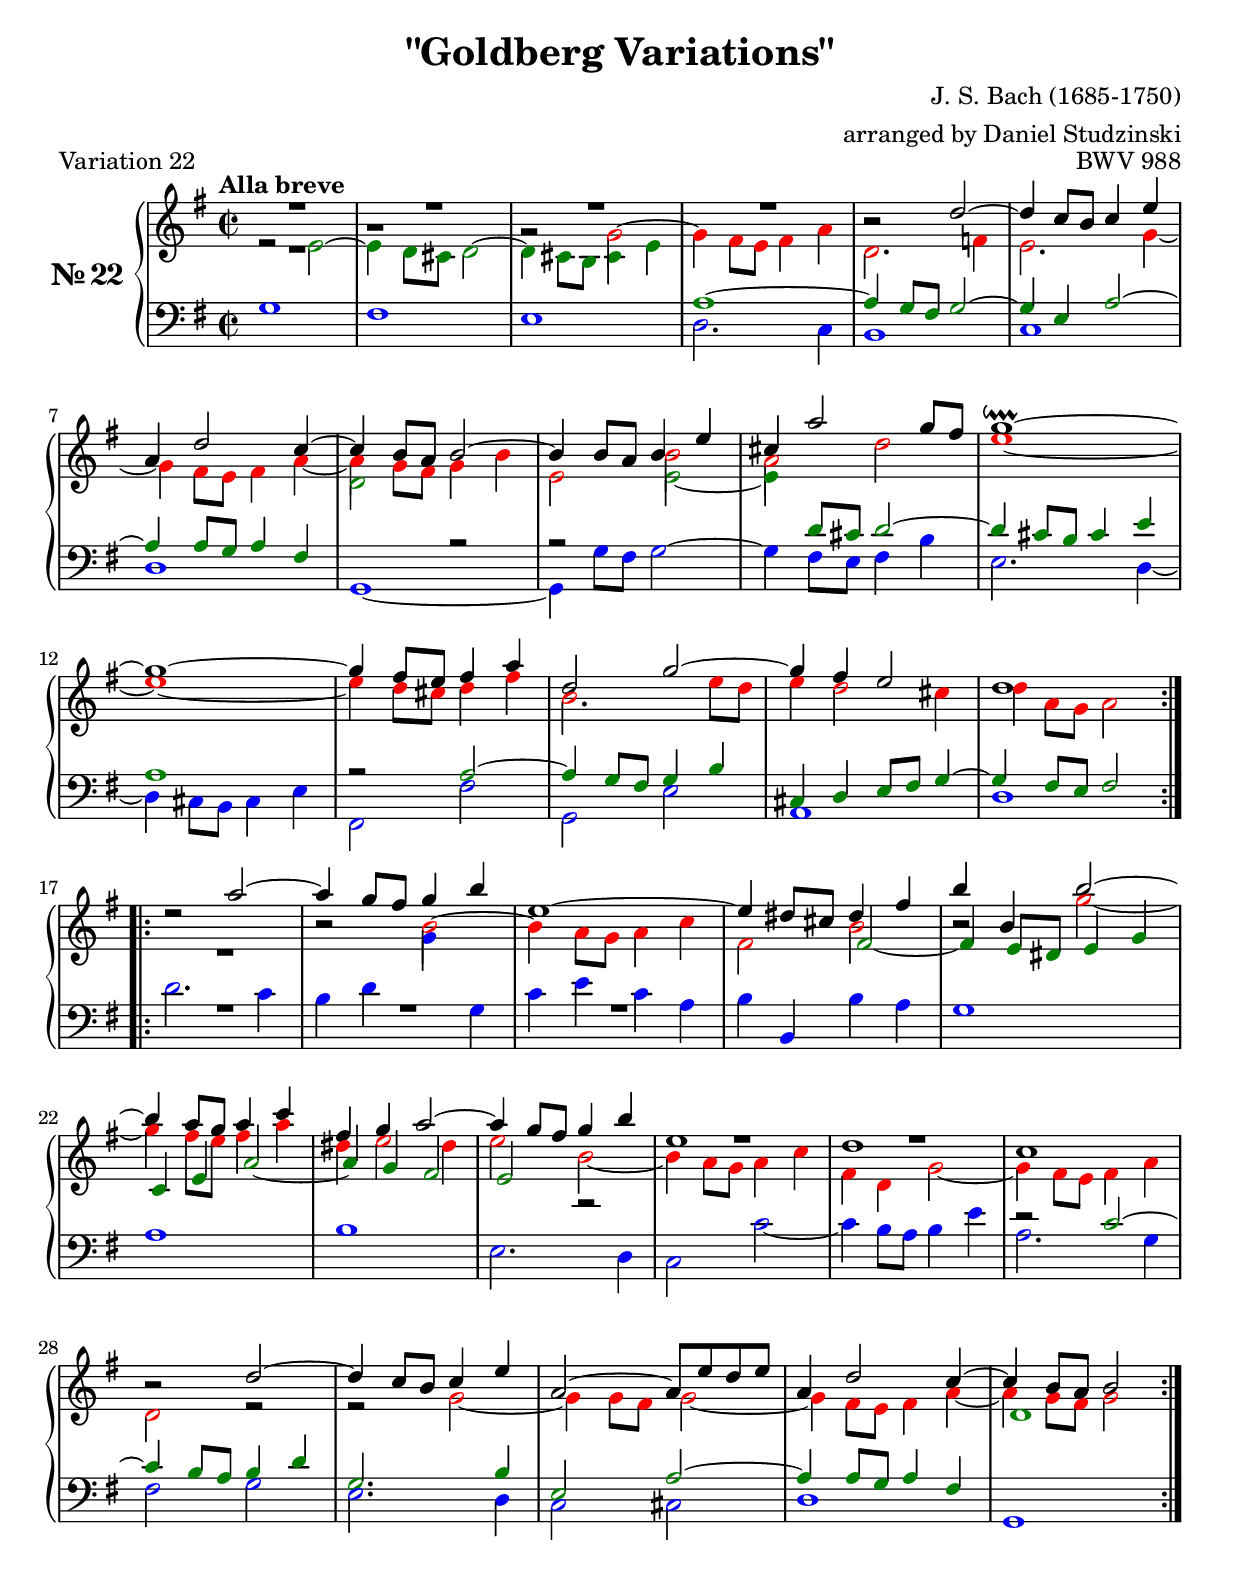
\version "2.19.82"


\include "english.ly"

#(set-default-paper-size "a4")
#(set-global-staff-size 21)

\header {
        title = "\"Goldberg Variations\""
        subtitle = ""
        piece = "Variation 22"
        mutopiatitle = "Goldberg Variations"
        composer = "J. S. Bach (1685-1750)"
        arranger = "arranged by Daniel Studzinski"
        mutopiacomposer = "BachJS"
        opus = "BWV 988"
        date = "1741"
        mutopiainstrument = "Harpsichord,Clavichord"
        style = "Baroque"
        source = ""
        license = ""
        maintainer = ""
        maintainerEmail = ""

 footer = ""
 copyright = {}
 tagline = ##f
}


staffUpper = {\change Staff = RightHand}
staffLower = {\change Staff = LeftHand}


global = { %\easyHeadsOn
\key g \major \time 2/2
}

RHI = \relative d'' {
  \global
  \voiceOne
    \repeat volta 2 { %begin repeated section
		\tempo "Alla breve"
	\stemUp
	R1 | % 1
        R1 | % 2
        R1 | % 3
	R1 | % 4 
	b2\rest d ~ | % 5
        d4 c8 [ b ] c4 e | % 6
        a,4 d2 c4^~ | % 7
        c4 b8 [ a ] b2^~ | % 8
        b4 b8 [ a ] b4 e | % 9
        cs4 a'2 g8 [ fs ] | % 10
        g1 \downprall ~ | % 11
        g1 ~ | % 12
        g4 fs8 [ e ] fs4 a | % 13
        d,2 g ~ | % 14
        g4 fs e2 | % 15
        d1 | % 16
    } %end of repeated section
  
    \repeat volta 2 { %begin repeated section
        d2\rest a'2 ~ | % 17
        a4 g8 [ fs ] g4 b | % 18
        e,1 ~ | % 19
        e4 ds8 [ cs ] ds4 fs | % 20
        b4 b, b'2 ~ | % 21
        b4 a8 [ g ] a4 c | % 22
        fs,4 g a2 ~  | % 23
        a4 g8 [ fs ] g4 b | % 24
        e,1 | % 25
        d1 | % 26
        c1 | % 27
        b2\rest d2 ~ | % 28
        d4 c8 [ b ] c4 e | % 29
        a,2^~ a8 [ e' d e ] | % 30
        a,4 d2 c4^~ | % 31
        c4 b8 [ a ] b2 | % 32

    } %end repeated section
}



RHII = \relative g' { \override NoteHead.color = #red
  \global
  \voiceTwo
  \repeat volta 2 { %begin repeated section

        R1 | % 1
	g\rest  | % 2
        g2\rest \shiftOn g2^~ | % 3
        g4 \stemDown fs8 [ e ] fs4 a | % 4
        d,2. f4 | % 5
        e2. \tieDown g4 ~ | % 6
        g4 fs8 [ e ] fs4 a ~ | % 7
        a4 g8 [ fs ] g4 b | % 8
        e,2 b' | % 9
        a2 d | % 10
        e1 ~ | % 11
        e1 ~ | % 12
        e4 d8 [ cs ] d4 fs | % 13
        b,2. e8 [ d ] | % 14
        e4 d2 cs4 | % 15
        d4 a8 [ g ] a2 | % 16
        \break
    } %end of repeated section
  
    \repeat volta 2 { %begin repeated section
		R1 | % 17
		b2\rest b2^~ | % 18
		b4 a8 [ g ] a4 c | % 19
		fs,2 b2| % 20
		b2\rest \shiftOff g'2 ~ | % 21
		g4 fs8 [ e ]  fs4 a | % 22
		ds,4  e2 ds4 | % 23
		e2 b2 ~ | % 24
		b4 a8 [ g ] a4 c | % 25
		fs,4 d g2 ~ | % 26
		g4 fs8 [ e ] fs4 a | % 27
		d,2 r2 | % 28
		r2 g2 ~ | % 29
		g4 g8 [ fs ] g2 ~ | % 30
		g4 fs8 [ e ] fs4 a ~ | % 31
		a4 g8 [ fs ] g2 | % 32
  
    } %end repeated section
}

LHI = \relative e' { \override NoteHead.color = #darkgreen
        \global
        \voiceThree
        \repeat volta 2 { %begin repeated section
	\staffUpper \stemDown
        e2\rest e2 ~ | % 1
        e4 d8 [ cs8 ] d2 ~ | % 2
        d4 cs8 [ b8 ] cs4 e4 | % 3
        \staffLower \stemUp a,1 ~ | % 4
        a4 g8 [ fs8 ] g2 ~ | % 5
        g4 e4 a2 ~ | % 6
        a4 a8 [ g8 ] a4 fs4 | % 7
        \staffUpper\stemDown d'2 \staffLower r2 | % 8
        r2 \staffUpper e2_~ | % 9
        e4 \staffLower \stemUp d8 [ cs8 ] d2^~ | % 10
        d4 cs8 [ b8 ] cs4 e4 | % 11
        a,1 | % 12
        r2 a2 ~ | % 13
        a4 g8 [ fs8 ] g4 b4 | % 14
        cs,4 d4 e8 [ fs8 ] g4 ~ | % 15
        g4 fs8 [ e8 ] fs2 | % 16
    } %end of repeated section
  
    \repeat volta 2 { %begin repeated section
         R1 | % 17
         R1 | % 18
         R1 | % 19
\staffUpper
        s4 s4 fs'2_~ | % 20
        fs4 e8 [ ds8 ] e4 g4 | % 21
        c,4 e4 a2_~ | % 22
        a4 g4 fs2 | % 23
        e2 g,2\rest  | % 24
	R1 | % 25
	R1 \undo | % 26
        \staffLower r2 c2 ~ | % 27
        c4 b8 [ a8 ] b4 d4 | % 28
        g,2. b4 | % 29
        e,2 a2 ~ | % 30
        a4 a8 [ g8 ] a4 fs4 | % 31
        \staffUpper d'1 | % 32
  
    } %end repeated section
}


LHII =  \relative g { \override NoteHead.color = #blue
    \global
    \voiceFour
    \repeat volta 2 { %begin repeated section
	\stemDown	    
        g1 | % 1
        fs1 | % 2
        e1 | % 3
        d2. c4  | % 4
        b1 | % 5
        c1 | % 6
        d1 | % 7
        g,1 ~ | % 8
        g4 g'8 [ fs ]  g2^~ | % 9
        g4 fs8 [ e ] fs4 b | % 10
        e,2. d4 ~ | % 11
        d4 cs8 [ b ] cs4 e | % 12
        fs,2 fs' | % 13
        g,2 e' | % 14
        a,1 | % 15
        d1  | % 16
    } %end of repeated section
  
    \repeat volta 2 { %begin repeated section
        d'2. c4 | % 17
        b4 d \staffUpper g \staffLower \stemDown g, | % 18
        c4 e c a | % 19
        b4 \stemNeutral b, b' a | % 20
        g1 | % 21
        a1 | % 22
        b1 | % 23
        e,2. d4 | % 24
        \stemDown c2 c' ~ | % 25
        c4 b8 [ a ] b4 e | % 26
        a,2. g4 | % 27
        fs2 g | % 28
        e2. d4 | % 29
        c2 cs | % 30
        d1 | % 31
        g,1 | % 32
 
    } %end repeated section
}

Dynamics = {
}


\score
{
  \new PianoStaff \with {
    instrumentName = \markup {
      \center-column {
        \line { \bold \huge { "№" } \number "22" }
        \line \large {  }
        \italic \line {  }
      }
    }
    shortInstrumentName = ""
  }
  <<
    \new Staff="RightHand"{ \clef treble
    <<
      \new Voice = "RFirst"
      \relative c'
      \RHI
      \new Voice= "RSecond"
      \RHII
    >>}
    
    \new Staff="LeftHand" { \clef bass
    <<
      \new Voice = "LFirst"
      \relative c'
      \LHI
      \new Voice= "LSecond"
      \LHII
    >>}
  >>
  \layout { }
  \midi { }
}
